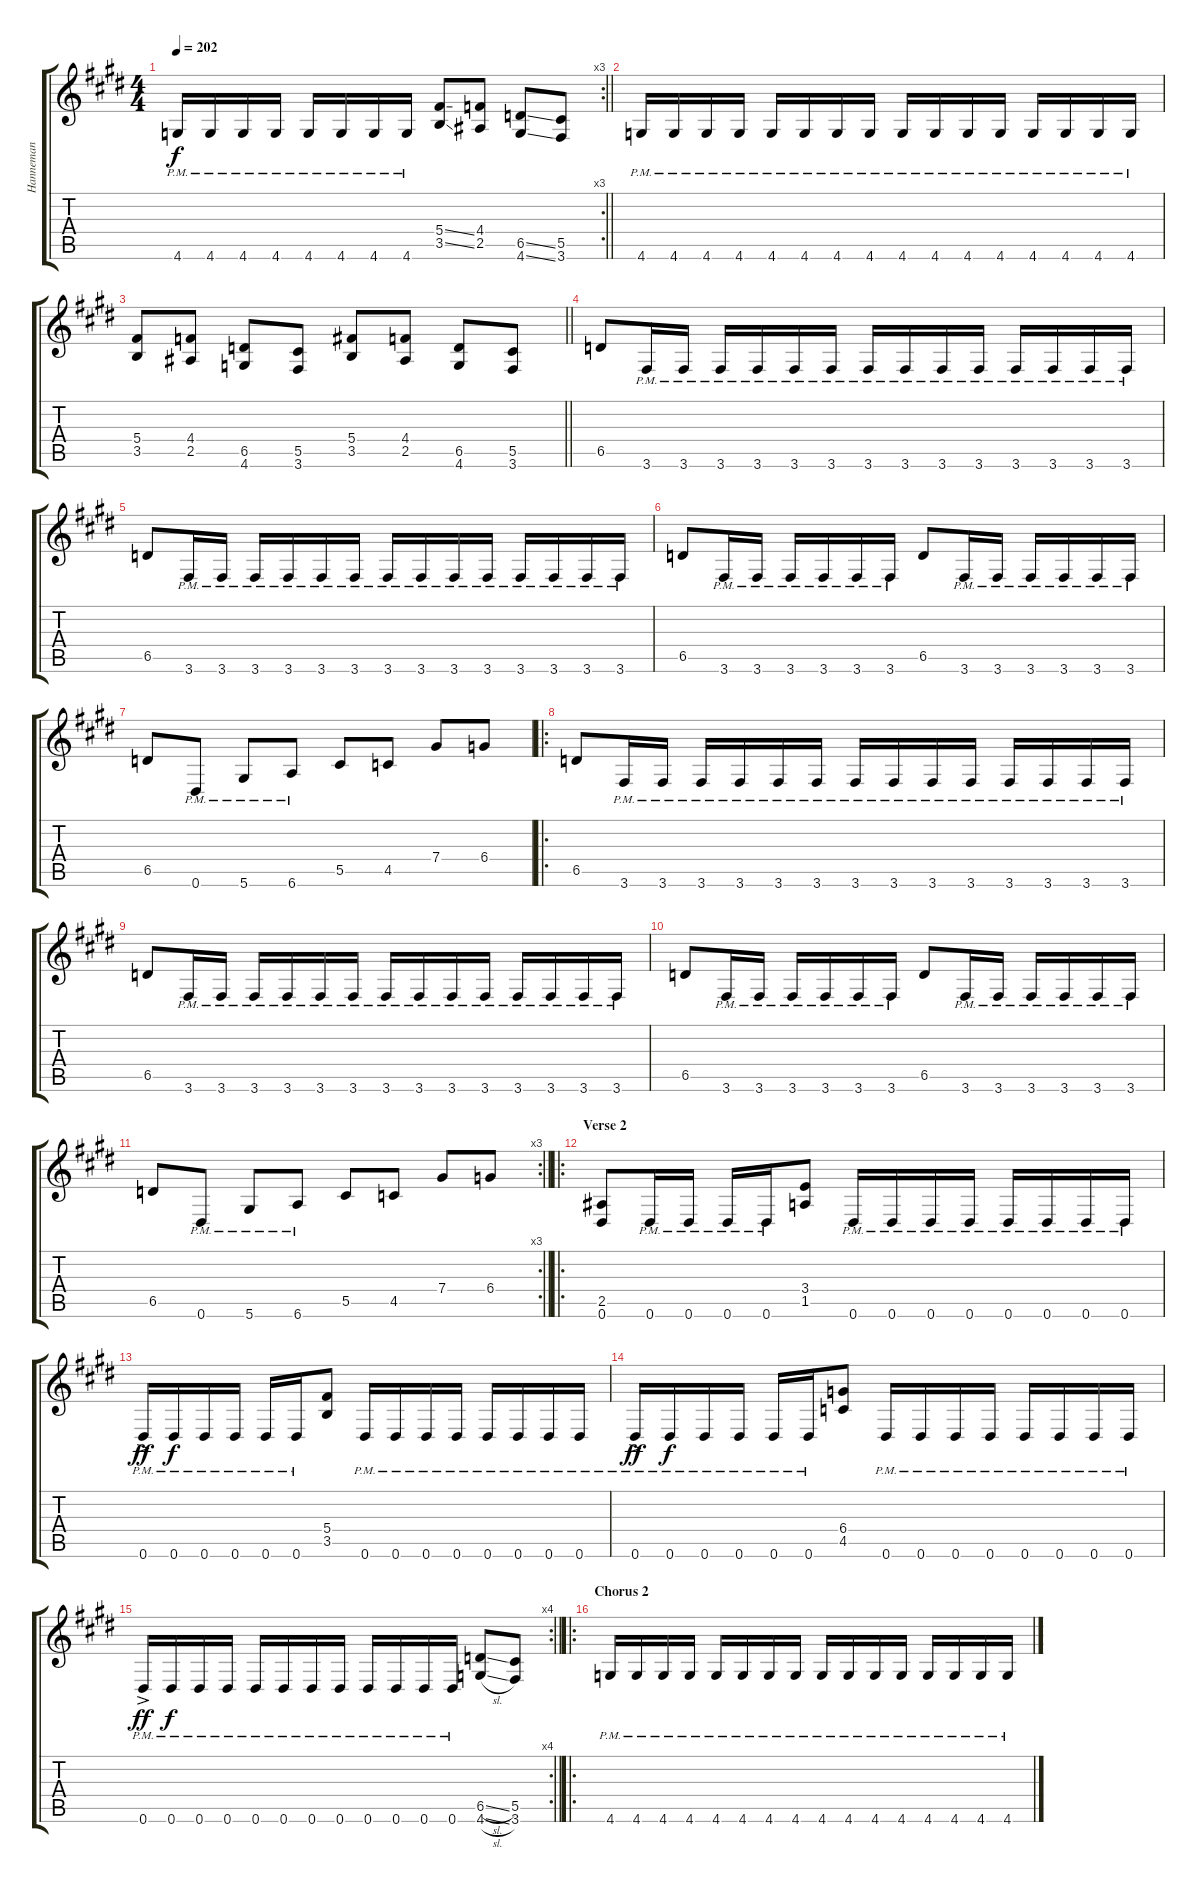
\track ("Hanneman" "Hanneman") {instrument distortionguitar}
\staff {score tabs}
\tuning (Eb4 Bb3 Gb3 Db3 Ab2 Eb2) {hide}
\rc 3
\ts (4 4)
\tempo 202
\clef g2
\barLineRight lightlight
\ks e
4.6{pm}.16{dy f} 4.6{pm}.16 4.6{pm}.16 4.6{pm}.16 4.6{pm}.16 4.6{pm}.16 4.6{pm}.16 4.6{pm}.16 (5.4{ss} 3.5{ss}).8 (4.4 2.5).8 (6.5{ss} 4.6{ss}).8 (5.5 3.6).8 |
4.6{pm}.16 4.6{pm}.16 4.6{pm}.16 4.6{pm}.16 4.6{pm}.16 4.6{pm}.16 4.6{pm}.16 4.6{pm}.16 4.6{pm}.16 4.6{pm}.16 4.6{pm}.16 4.6{pm}.16 4.6{pm}.16 4.6{pm}.16 4.6{pm}.16 4.6{pm}.16 |
\barLineRight lightlight
(5.4 3.5).8 (4.4 2.5).8 (6.5 4.6).8 (5.5 3.6).8 (5.4 3.5).8 (4.4 2.5).8 (6.5 4.6).8 (5.5 3.6).8 |
6.5.8 3.6{pm}.16 3.6{pm}.16 3.6{pm}.16 3.6{pm}.16 3.6{pm}.16 3.6{pm}.16 3.6{pm}.16 3.6{pm}.16 3.6{pm}.16 3.6{pm}.16 3.6{pm}.16 3.6{pm}.16 3.6{pm}.16 3.6{pm}.16 |
6.5.8 3.6{pm}.16 3.6{pm}.16 3.6{pm}.16 3.6{pm}.16 3.6{pm}.16 3.6{pm}.16 3.6{pm}.16 3.6{pm}.16 3.6{pm}.16 3.6{pm}.16 3.6{pm}.16 3.6{pm}.16 3.6{pm}.16 3.6{pm}.16 |
6.5.8 3.6{pm}.16 3.6{pm}.16 3.6{pm}.16 3.6{pm}.16 3.6{pm}.16 3.6{pm}.16 6.5.8 3.6{pm}.16 3.6{pm}.16 3.6{pm}.16 3.6{pm}.16 3.6{pm}.16 3.6{pm}.16 |
6.5.8 0.6{pm}.8 5.6{pm}.8 6.6{pm}.8 5.5.8 4.5.8 7.4.8 6.4.8 |
\ro
6.5.8 3.6{pm}.16 3.6{pm}.16 3.6{pm}.16 3.6{pm}.16 3.6{pm}.16 3.6{pm}.16 3.6{pm}.16 3.6{pm}.16 3.6{pm}.16 3.6{pm}.16 3.6{pm}.16 3.6{pm}.16 3.6{pm}.16 3.6{pm}.16 |
6.5.8 3.6{pm}.16 3.6{pm}.16 3.6{pm}.16 3.6{pm}.16 3.6{pm}.16 3.6{pm}.16 3.6{pm}.16 3.6{pm}.16 3.6{pm}.16 3.6{pm}.16 3.6{pm}.16 3.6{pm}.16 3.6{pm}.16 3.6{pm}.16 |
6.5.8 3.6{pm}.16 3.6{pm}.16 3.6{pm}.16 3.6{pm}.16 3.6{pm}.16 3.6{pm}.16 6.5.8 3.6{pm}.16 3.6{pm}.16 3.6{pm}.16 3.6{pm}.16 3.6{pm}.16 3.6{pm}.16 |
\rc 3
\barLineRight lightlight
6.5.8 0.6{pm}.8 5.6{pm}.8 6.6{pm}.8 5.5.8 4.5.8 7.4.8 6.4.8 |
\ro
\section ("" "Verse 2")
(2.5 0.6).8 0.6{pm}.16 0.6{pm}.16 0.6{pm}.16 0.6{pm}.16 (3.4 1.5).8 0.6{pm}.16 0.6{pm}.16 0.6{pm}.16 0.6{pm}.16 0.6{pm}.16 0.6{pm}.16 0.6{pm}.16 0.6{pm}.16 |
0.6{ac pm}.16{dy ff} 0.6{pm}.16{dy f} 0.6{pm}.16 0.6{pm}.16 0.6{pm}.16 0.6{pm}.16 (5.4 3.5).8 0.6{pm}.16 0.6{pm}.16 0.6{pm}.16 0.6{pm}.16 0.6{pm}.16 0.6{pm}.16 0.6{pm}.16 0.6{pm}.16 |
0.6{ac pm}.16{dy ff} 0.6{pm}.16{dy f} 0.6{pm}.16 0.6{pm}.16 0.6{pm}.16 0.6{pm}.16 (6.4 4.5).8 0.6{pm}.16 0.6{pm}.16 0.6{pm}.16 0.6{pm}.16 0.6{pm}.16 0.6{pm}.16 0.6{pm}.16 0.6{pm}.16 |
\rc 4
\barLineRight lightlight
0.6{ac pm}.16{dy ff} 0.6{pm}.16{dy f} 0.6{pm}.16 0.6{pm}.16 0.6{pm}.16 0.6{pm}.16 0.6{pm}.16 0.6{pm}.16 0.6{pm}.16 0.6{pm}.16 0.6{pm}.16 0.6{pm}.16 (6.5{sl} 4.6{sl}).8 (5.5 3.6).8 |
\ro
\section ("" "Chorus 2")
4.6{pm}.16 4.6{pm}.16 4.6{pm}.16 4.6{pm}.16 4.6{pm}.16 4.6{pm}.16 4.6{pm}.16 4.6{pm}.16 4.6{pm}.16 4.6{pm}.16 4.6{pm}.16 4.6{pm}.16 4.6{pm}.16 4.6{pm}.16 4.6{pm}.16 4.6{pm}.16
